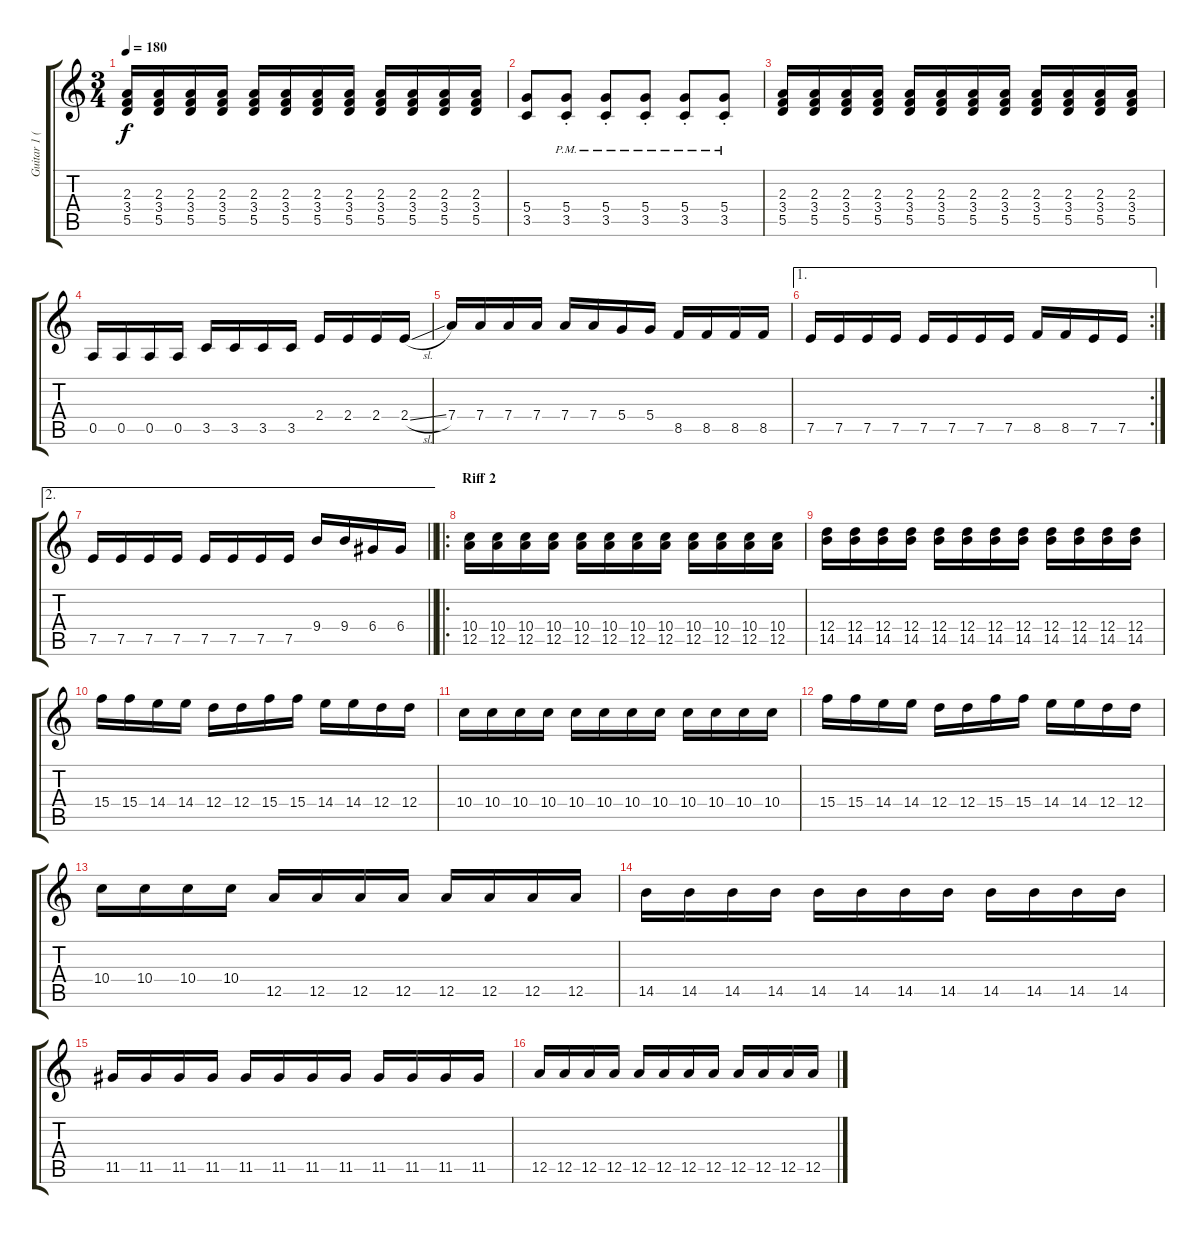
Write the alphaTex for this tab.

\track ("Guitar 1 (Lead)" "Guitar 1 (") {instrument distortionguitar}
\staff {score tabs}
\tuning (E4 B3 G3 D3 A2 E2) {hide}
\ts (3 4)
\tempo 180
\clef g2
\ks c
(2.3 3.4 5.5).16{dy f} (2.3 3.4 5.5).16 (2.3 3.4 5.5).16 (2.3 3.4 5.5).16 (2.3 3.4 5.5).16 (2.3 3.4 5.5).16 (2.3 3.4 5.5).16 (2.3 3.4 5.5).16 (2.3 3.4 5.5).16 (2.3 3.4 5.5).16 (2.3 3.4 5.5).16 (2.3 3.4 5.5).16 |
(5.4 3.5).8 (5.4{pm st} 3.5{pm st}).8 (5.4{pm st} 3.5{pm st}).8 (5.4{pm st} 3.5{pm st}).8 (5.4{pm st} 3.5{pm st}).8 (5.4{pm st} 3.5{pm st}).8 |
(2.3 3.4 5.5).16 (2.3 3.4 5.5).16 (2.3 3.4 5.5).16 (2.3 3.4 5.5).16 (2.3 3.4 5.5).16 (2.3 3.4 5.5).16 (2.3 3.4 5.5).16 (2.3 3.4 5.5).16 (2.3 3.4 5.5).16 (2.3 3.4 5.5).16 (2.3 3.4 5.5).16 (2.3 3.4 5.5).16 |
0.5.16 0.5.16 0.5.16 0.5.16 3.5.16 3.5.16 3.5.16 3.5.16 2.4.16 2.4.16 2.4.16 2.4{sl}.16 |
7.4.16 7.4.16 7.4.16 7.4.16 7.4.16 7.4.16 5.4.16 5.4.16 8.5.16 8.5.16 8.5.16 8.5.16 |
\ae 1
\rc 2
7.5.16 7.5.16 7.5.16 7.5.16 7.5.16 7.5.16 7.5.16 7.5.16 8.5.16 8.5.16 7.5.16 7.5.16 |
\ae 2
\barLineRight lightlight
7.5.16 7.5.16 7.5.16 7.5.16 7.5.16 7.5.16 7.5.16 7.5.16 9.4.16 9.4.16 6.4.16 6.4.16 |
\ro
\section ("" "Riff 2")
(10.4 12.5).16 (10.4 12.5).16 (10.4 12.5).16 (10.4 12.5).16 (10.4 12.5).16 (10.4 12.5).16 (10.4 12.5).16 (10.4 12.5).16 (10.4 12.5).16 (10.4 12.5).16 (10.4 12.5).16 (10.4 12.5).16 |
(12.4 14.5).16 (12.4 14.5).16 (12.4 14.5).16 (12.4 14.5).16 (12.4 14.5).16 (12.4 14.5).16 (12.4 14.5).16 (12.4 14.5).16 (12.4 14.5).16 (12.4 14.5).16 (12.4 14.5).16 (12.4 14.5).16 |
15.4.16 15.4.16 14.4.16 14.4.16 12.4.16 12.4.16 15.4.16 15.4.16 14.4.16 14.4.16 12.4.16 12.4.16 |
10.4.16 10.4.16 10.4.16 10.4.16 10.4.16 10.4.16 10.4.16 10.4.16 10.4.16 10.4.16 10.4.16 10.4.16 |
15.4.16 15.4.16 14.4.16 14.4.16 12.4.16 12.4.16 15.4.16 15.4.16 14.4.16 14.4.16 12.4.16 12.4.16 |
10.4.16 10.4.16 10.4.16 10.4.16 12.5.16 12.5.16 12.5.16 12.5.16 12.5.16 12.5.16 12.5.16 12.5.16 |
14.5.16 14.5.16 14.5.16 14.5.16 14.5.16 14.5.16 14.5.16 14.5.16 14.5.16 14.5.16 14.5.16 14.5.16 |
11.5.16 11.5.16 11.5.16 11.5.16 11.5.16 11.5.16 11.5.16 11.5.16 11.5.16 11.5.16 11.5.16 11.5.16 |
12.5.16 12.5.16 12.5.16 12.5.16 12.5.16 12.5.16 12.5.16 12.5.16 12.5.16 12.5.16 12.5.16 12.5.16
